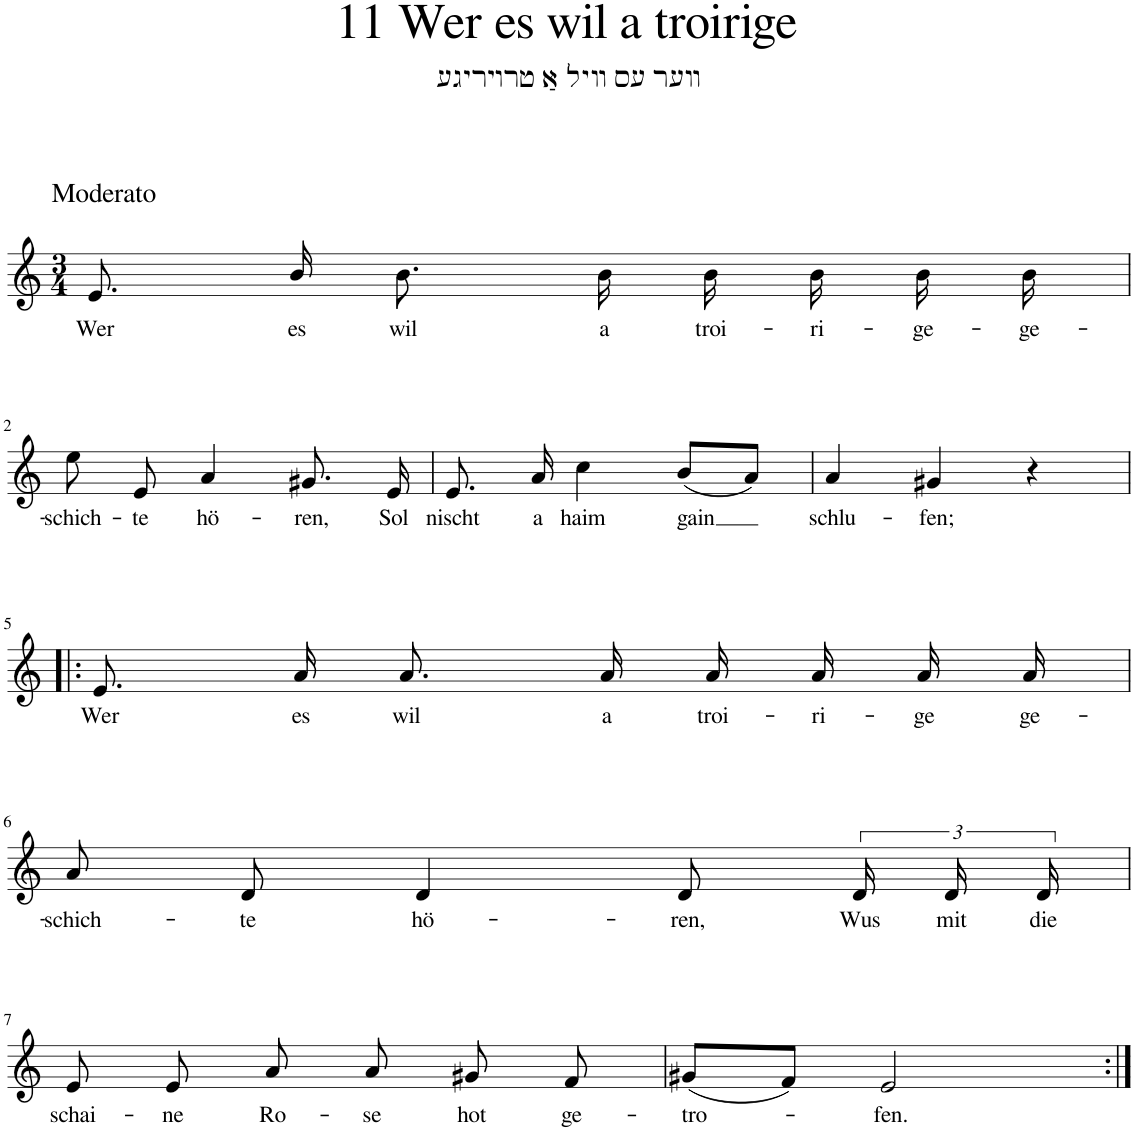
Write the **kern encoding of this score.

**kern	**text
*part1	*part1
*staff1	*staff1
*I"Piano	*
*I'Pno.	*
*clefG2	*
*k[]	*
*M3/4	*
=1	=1
!LO:TX:a:t=Moderato	!
!	!LO:LY:b
8.e/	Wer
!	!LO:LY:b
16b/	es
!	!LO:LY:b
8.b\	wil
!	!LO:LY:b
16b\	a
!	!LO:LY:b
16b\	troi-
!	!LO:LY:b
16b\	-ri-
!	!LO:LY:b
16b\	-ge-
!	!LO:LY:b
16b\	-ge-
!!LO:LB:g=z
=2	=2
!	!LO:LY:b
8ee\	-schich-
!	!LO:LY:b
8e/	-te
!	!LO:LY:b
4a/	hö-
!	!LO:LY:b
8.g#X/	-ren,
!	!LO:LY:b
16e/	Sol
=3	=3
!	!LO:LY:b
8.e/	nischt
!	!LO:LY:b
16a/	a
!	!LO:LY:b
4cc\	haim
!	!LO:LY:b
(8b/L	gain
8a/J)	.
=4	=4
!	!LO:LY:b
4a/	schlu-
!	!LO:LY:b
4g#X/	-fen;
4r	.
!!LO:LB:g=z
=5!|:	=5!|:
!	!LO:LY:b
8.e/	Wer
!	!LO:LY:b
16a/	es
!	!LO:LY:b
8.a/	wil
!	!LO:LY:b
16a/	a
!	!LO:LY:b
16a/	troi-
!	!LO:LY:b
16a/	-ri-
!	!LO:LY:b
16a/	-ge
!	!LO:LY:b
16a/	ge-
!!LO:LB:g=z
=6	=6
!	!LO:LY:b
8a/	-schich-
!	!LO:LY:b
8d/	-te
!	!LO:LY:b
4d/	hö-
!	!LO:LY:b
8d/	-ren,
!	!LO:LY:b
24d/	Wus
!	!LO:LY:b
24d/	mit
!	!LO:LY:b
24d/	die
!!LO:LB:g=z
=7	=7
!	!LO:LY:b
8e/	schai-
!	!LO:LY:b
8e/	-ne
!	!LO:LY:b
8a/	Ro-
!	!LO:LY:b
8a/	-se
!	!LO:LY:b
8g#X/	hot
!	!LO:LY:b
8f/	ge-
=8	=8
!	!LO:LY:b
(8g#X/L	-tro-
8f/J)	.
!	!LO:LY:b
2e/	-fen.
=:|!	=:|!
*-	*-
